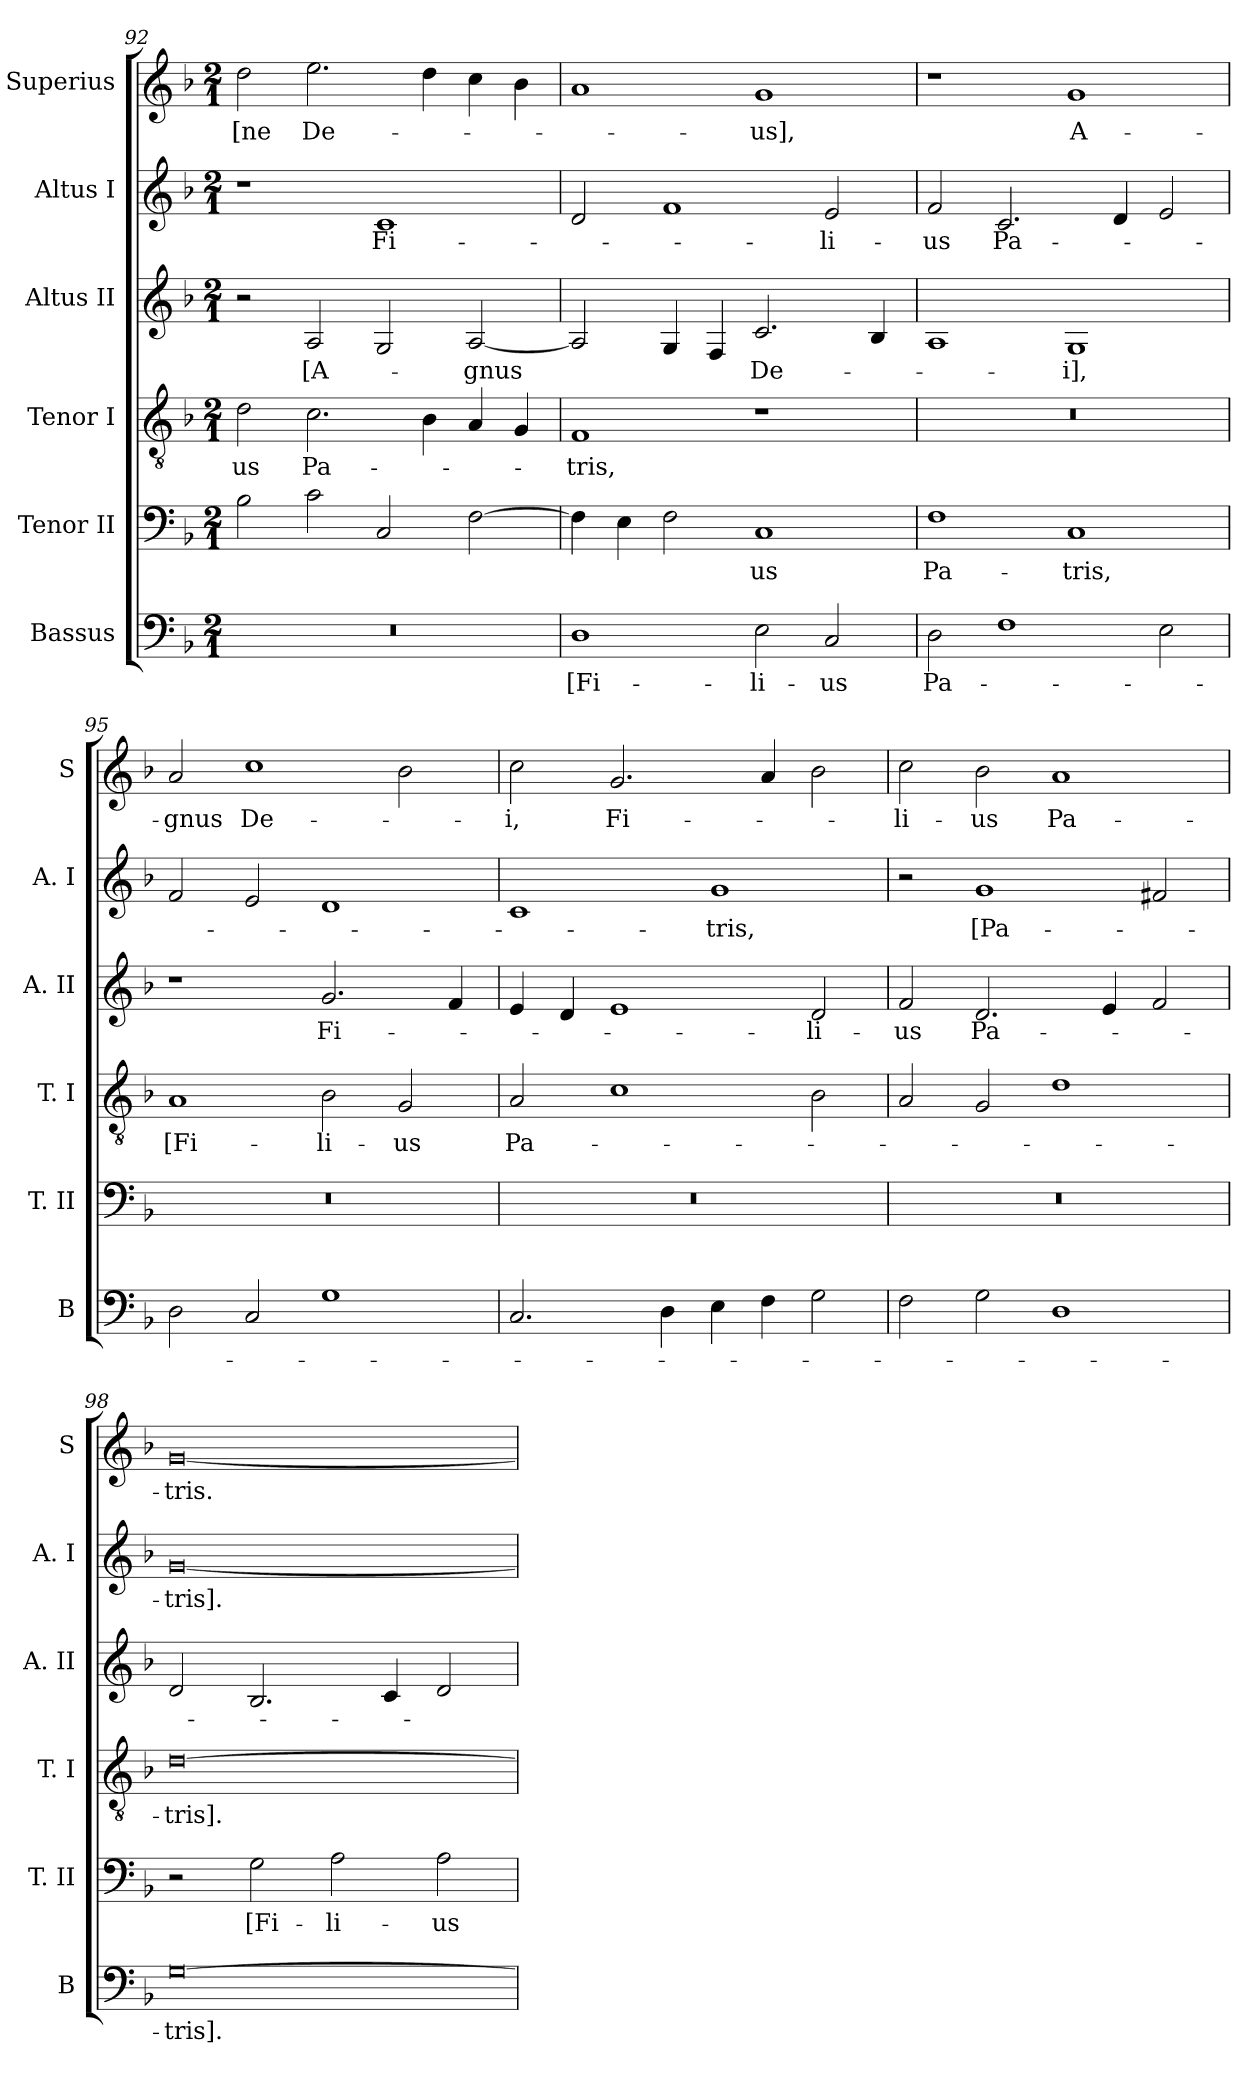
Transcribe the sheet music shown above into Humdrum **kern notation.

**kern	**text	**kern	**text	**kern	**text	**kern	**text	**kern	**text	**kern	**text
*part6	*part6	*part5	*part5	*part4	*part4	*part3	*part3	*part2	*part2	*part1	*part1
*staff6	*staff6	*staff5	*staff5	*staff4	*staff4	*staff3	*staff3	*staff2	*staff2	*staff1	*staff1
*I"Bassus	*	*I"Tenor II	*	*I"Tenor I	*	*I"Altus II	*	*I"Altus I	*	*I"Superius	*
*I'B	*	*I'T. II	*	*I'T. I	*	*I'A. II	*	*I'A. I	*	*I'S	*
*clefF4	*	*clefF4	*	*clefGv2	*	*clefG2	*	*clefG2	*	*clefG2	*
*k[b-]	*	*k[b-]	*	*k[b-]	*	*k[b-]	*	*k[b-]	*	*k[b-]	*
*F:	*	*F:	*	*F:	*	*F:	*	*F:	*	*F:	*
*M2/1	*	*M2/1	*	*M2/1	*	*M2/1	*	*M2/1	*	*M2/1	*
=92	=92	=92	=92	=92	=92	=92	=92	=92	=92	=92	=92
0r	.	2B-	.	2d	-us	2r	.	1r	.	2dd	-[ne
.	.	2c	.	2.c	Pa-	2A	[A-	.	.	2.ee	De-
.	.	2C	.	.	.	2G	.	1c	Fi-	.	.
.	.	.	.	4B-	.	.	.	.	.	4dd	.
.	.	[2F	.	4A	.	[2A	-gnus	.	.	4cc	.
.	.	.	.	4G	.	.	.	.	.	4b-	.
=93	=93	=93	=93	=93	=93	=93	=93	=93	=93	=93	=93
1D	[Fi-	4F]	.	1F	-tris,	2A]	.	2d	.	1a	.
.	.	4E	.	.	.	.	.	.	.	.	.
.	.	2F	.	.	.	4G	.	1f	.	.	.
.	.	.	.	.	.	4F	.	.	.	.	.
2E	-li-	1C	-us	1r	.	2.c	De-	.	.	1g	-us],
2C	-us	.	.	.	.	.	.	2e	-li-	.	.
.	.	.	.	.	.	4B-	.	.	.	.	.
=94	=94	=94	=94	=94	=94	=94	=94	=94	=94	=94	=94
2D	Pa-	1F	Pa-	0r	.	1A	.	2f	-us	1r	.
1F	.	.	.	.	.	.	.	2.c	Pa-	.	.
.	.	1C	-tris,	.	.	1G	-i],	.	.	1g	A-
.	.	.	.	.	.	.	.	4d	.	.	.
2E	.	.	.	.	.	.	.	2e	.	.	.
=95	=95	=95	=95	=95	=95	=95	=95	=95	=95	=95	=95
2D	.	0r	.	1A	[Fi-	1r	.	2f	.	2a	-gnus
2C	.	.	.	.	.	.	.	2e	.	1cc	De-
1G	.	.	.	2B-	-li-	2.g	Fi-	1d	.	.	.
.	.	.	.	2G	-us	.	.	.	.	2b-	.
.	.	.	.	.	.	4f	.	.	.	.	.
=96	=96	=96	=96	=96	=96	=96	=96	=96	=96	=96	=96
2.C	.	0r	.	2A	Pa-	4e	.	1c	.	2cc	-i,
.	.	.	.	.	.	4d	.	.	.	.	.
.	.	.	.	1c	.	1e	.	.	.	2.g	Fi-
4D	.	.	.	.	.	.	.	.	.	.	.
4E	.	.	.	.	.	.	.	1g	-tris,	.	.
4F	.	.	.	.	.	.	.	.	.	4a	.
2G	.	.	.	2B-	.	2d	-li-	.	.	2b-	.
=97	=97	=97	=97	=97	=97	=97	=97	=97	=97	=97	=97
2F	.	0r	.	2A	.	2f	-us	2r	.	2cc	-li-
2G	.	.	.	2G	.	2.d	Pa-	1g	[Pa-	2b-	-us
1D	.	.	.	1d	.	.	.	.	.	1a	Pa-
.	.	.	.	.	.	4e	.	.	.	.	.
.	.	.	.	.	.	2f	.	2f#X	.	.	.
=98	=98	=98	=98	=98	=98	=98	=98	=98	=98	=98	=98
[0G	-tris].	2r	.	[0d	-tris].	2d	.	[0g	-tris].	[0g	-tris.
.	.	2G	[Fi-	.	.	2.B-	.	.	.	.	.
.	.	2A	-li-	.	.	.	.	.	.	.	.
.	.	.	.	.	.	4c	.	.	.	.	.
.	.	2A	-us	.	.	2d	.	.	.	.	.
=	=	=	=	=	=	=	=	=	=	=	=
*-	*-	*-	*-	*-	*-	*-	*-	*-	*-	*-	*-
